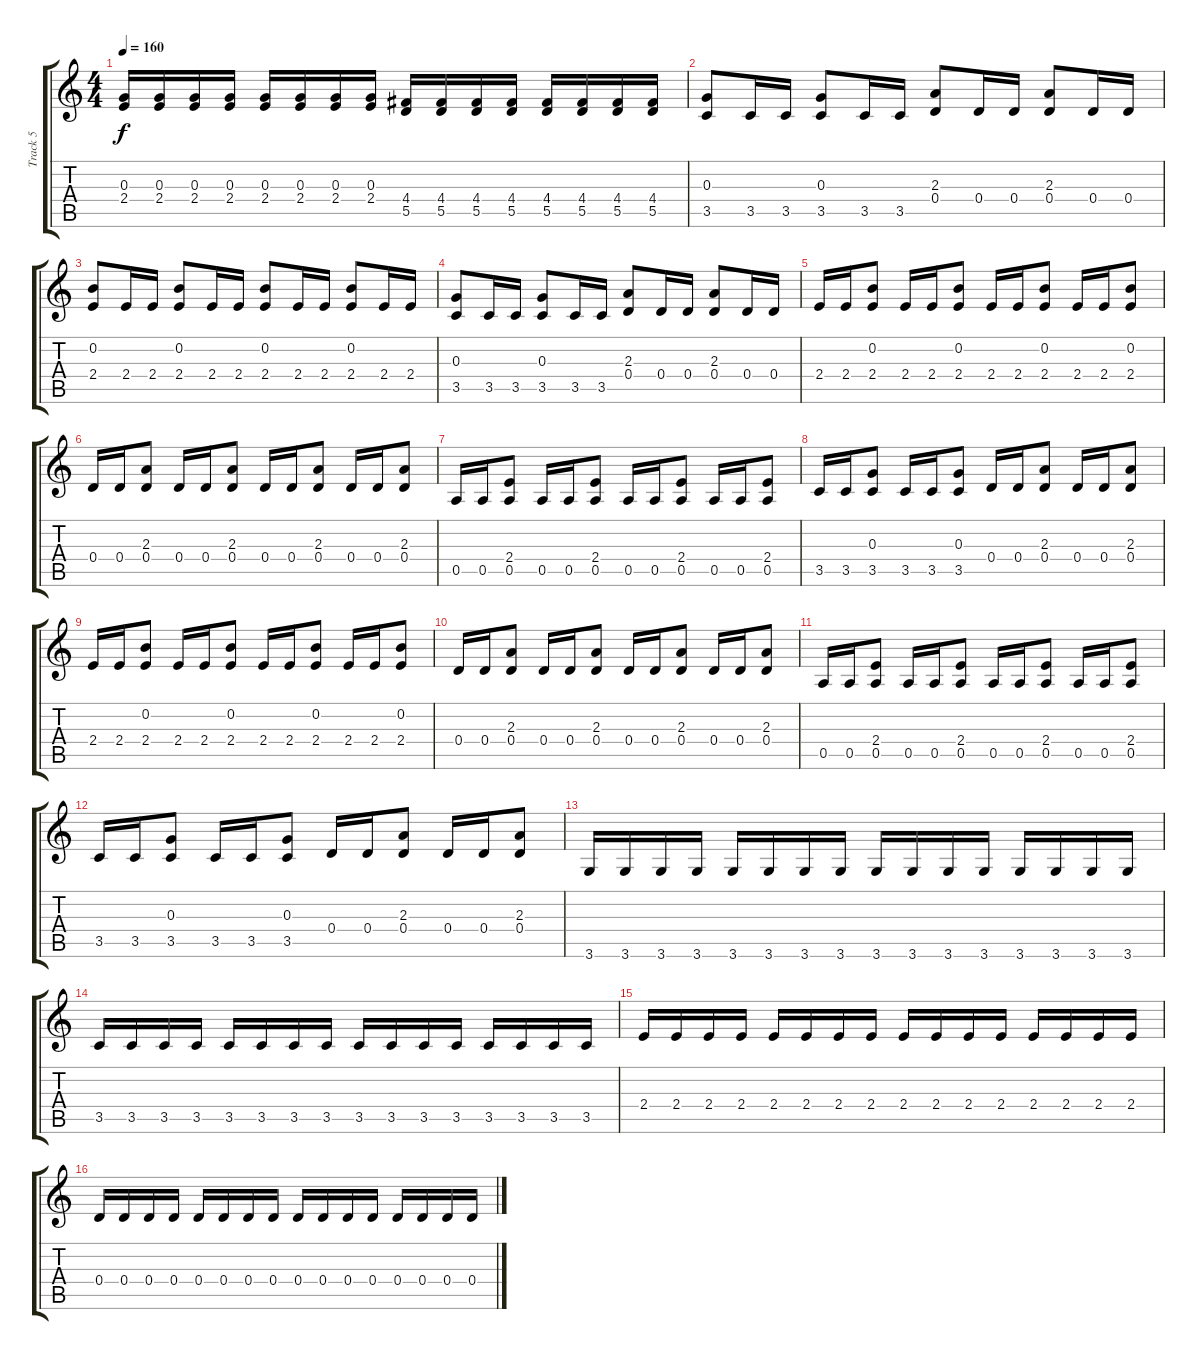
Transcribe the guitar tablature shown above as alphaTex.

\track ("Track 5" "Track 5") {instrument distortionguitar}
\staff {score tabs}
\tuning (E4 B3 G3 D3 A2 E2) {hide}
\ts (4 4)
\tempo 160
\clef g2
\ks c
(0.3 2.4).16{dy f} (0.3 2.4).16 (0.3 2.4).16 (0.3 2.4).16 (0.3 2.4).16 (0.3 2.4).16 (0.3 2.4).16 (0.3 2.4).16 (4.4 5.5).16 (4.4 5.5).16 (4.4 5.5).16 (4.4 5.5).16 (4.4 5.5).16 (4.4 5.5).16 (4.4 5.5).16 (4.4 5.5).16 |
(0.3 3.5).8 3.5.16 3.5.16 (0.3 3.5).8 3.5.16 3.5.16 (2.3 0.4).8 0.4.16 0.4.16 (2.3 0.4).8 0.4.16 0.4.16 |
(0.2 2.4).8 2.4.16 2.4.16 (0.2 2.4).8 2.4.16 2.4.16 (0.2 2.4).8 2.4.16 2.4.16 (0.2 2.4).8 2.4.16 2.4.16 |
(0.3 3.5).8 3.5.16 3.5.16 (0.3 3.5).8 3.5.16 3.5.16 (2.3 0.4).8 0.4.16 0.4.16 (2.3 0.4).8 0.4.16 0.4.16 |
2.4.16 2.4.16 (0.2 2.4).8 2.4.16 2.4.16 (0.2 2.4).8 2.4.16 2.4.16 (0.2 2.4).8 2.4.16 2.4.16 (0.2 2.4).8 |
0.4.16 0.4.16 (2.3 0.4).8 0.4.16 0.4.16 (2.3 0.4).8 0.4.16 0.4.16 (2.3 0.4).8 0.4.16 0.4.16 (2.3 0.4).8 |
0.5.16 0.5.16 (2.4 0.5).8 0.5.16 0.5.16 (2.4 0.5).8 0.5.16 0.5.16 (2.4 0.5).8 0.5.16 0.5.16 (2.4 0.5).8 |
3.5.16 3.5.16 (0.3 3.5).8 3.5.16 3.5.16 (0.3 3.5).8 0.4.16 0.4.16 (2.3 0.4).8 0.4.16 0.4.16 (2.3 0.4).8 |
2.4.16 2.4.16 (0.2 2.4).8 2.4.16 2.4.16 (0.2 2.4).8 2.4.16 2.4.16 (0.2 2.4).8 2.4.16 2.4.16 (0.2 2.4).8 |
0.4.16 0.4.16 (2.3 0.4).8 0.4.16 0.4.16 (2.3 0.4).8 0.4.16 0.4.16 (2.3 0.4).8 0.4.16 0.4.16 (2.3 0.4).8 |
0.5.16 0.5.16 (2.4 0.5).8 0.5.16 0.5.16 (2.4 0.5).8 0.5.16 0.5.16 (2.4 0.5).8 0.5.16 0.5.16 (2.4 0.5).8 |
3.5.16 3.5.16 (0.3 3.5).8 3.5.16 3.5.16 (0.3 3.5).8 0.4.16 0.4.16 (2.3 0.4).8 0.4.16 0.4.16 (2.3 0.4).8 |
3.6.16 3.6.16 3.6.16 3.6.16 3.6.16 3.6.16 3.6.16 3.6.16 3.6.16 3.6.16 3.6.16 3.6.16 3.6.16 3.6.16 3.6.16 3.6.16 |
3.5.16 3.5.16 3.5.16 3.5.16 3.5.16 3.5.16 3.5.16 3.5.16 3.5.16 3.5.16 3.5.16 3.5.16 3.5.16 3.5.16 3.5.16 3.5.16 |
2.4.16 2.4.16 2.4.16 2.4.16 2.4.16 2.4.16 2.4.16 2.4.16 2.4.16 2.4.16 2.4.16 2.4.16 2.4.16 2.4.16 2.4.16 2.4.16 |
0.4.16 0.4.16 0.4.16 0.4.16 0.4.16 0.4.16 0.4.16 0.4.16 0.4.16 0.4.16 0.4.16 0.4.16 0.4.16 0.4.16 0.4.16 0.4.16
